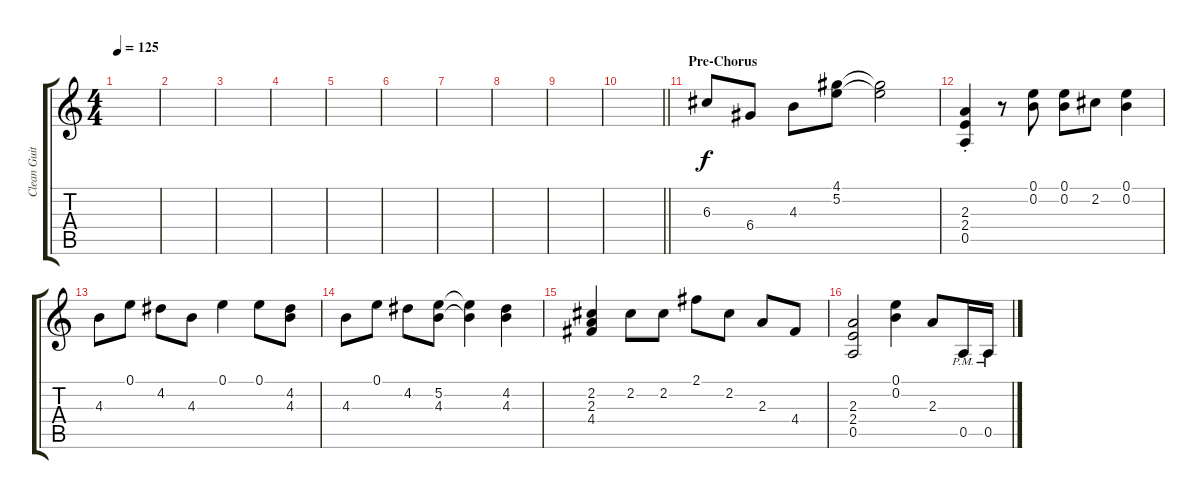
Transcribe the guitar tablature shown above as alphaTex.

\track ("Clean Guitar" "Clean Guit") {instrument electricguitarclean}
\staff {score tabs}
\tuning (E4 B3 G3 D3 A2 E2) {hide}
\ts (4 4)
\tempo 125
\clef g2
\ks c
|
|
|
|
|
|
|
|
|
\barLineRight lightlight
|
\section ("" "Pre-Chorus")
6.3.8 6.4.8 4.3.8 (4.1 5.2).8 (4.1{t} 5.2{t}).2 |
(2.3{st} 2.4{st} 0.5{st}).4 r.8 (0.1 0.2).8 (0.1 0.2).8 2.2.8 (0.1 0.2).4 |
4.3.8 0.1.8 4.2.8 4.3.8 0.1.4 0.1.8 (4.2 4.3).8 |
4.3.8 0.1.8 4.2.8 (5.2 4.3).8 (5.2{t} 4.3{t}).4 (4.2 4.3).4 |
(2.2 2.3 4.4).4 2.2.8 2.2.8 2.1.8 2.2.8 2.3.8 4.4.8 |
(2.3 2.4 0.5).2 (0.1 0.2).4 2.3.8 0.5{pm}.16 0.5{pm}.16
